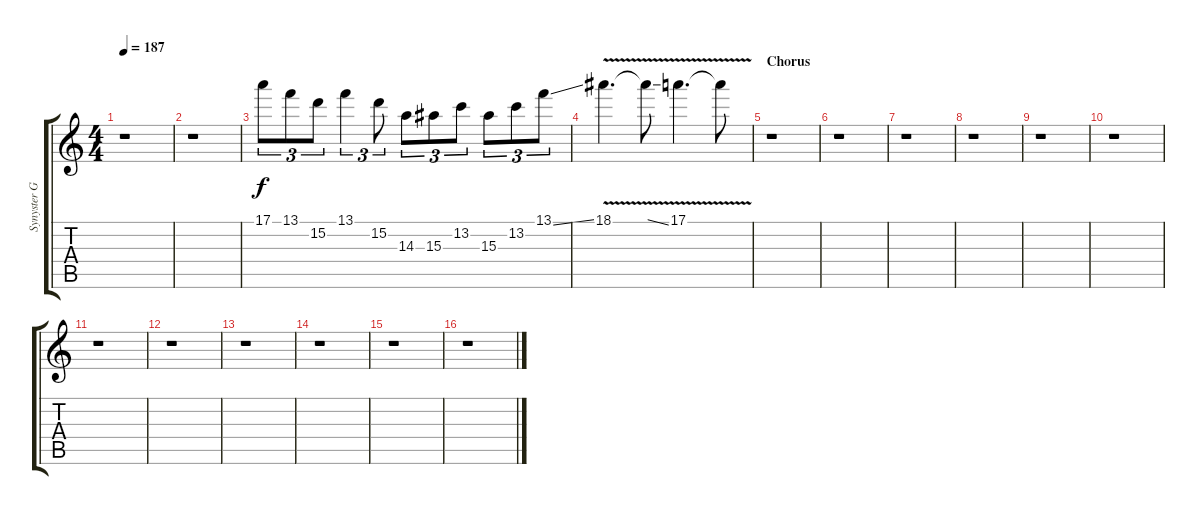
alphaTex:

\track ("Synyster Gates (Pan-Lead 2)" "Synyster G") {instrument distortionguitar}
\staff {score tabs}
\tuning (E4 B3 G3 D3 A2 D2) {hide}
\ts (4 4)
\tempo 187
\clef g2
\ks c
r.1{dy f} |
r.1 |
17.1.8{tu (3 2)} 13.1.8{tu (3 2)} 15.2.8{tu (3 2)} 13.1.4{tu (3 2)} 15.2.8{tu (3 2)} 14.3.8{tu (3 2)} 15.3.8{tu (3 2)} 13.2.8{tu (3 2)} 15.3.8{tu (3 2)} 13.2.8{tu (3 2)} 13.1{ss}.8{tu (3 2)} |
18.1{v}.4{d} 18.1{ss t}.8 17.1{v}.4{d} 17.1{t}.8 |
\section ("" "Chorus")
r.1 |
r.1 |
r.1 |
r.1 |
r.1 |
r.1 |
r.1 |
r.1 |
r.1 |
r.1 |
r.1 |
r.1
